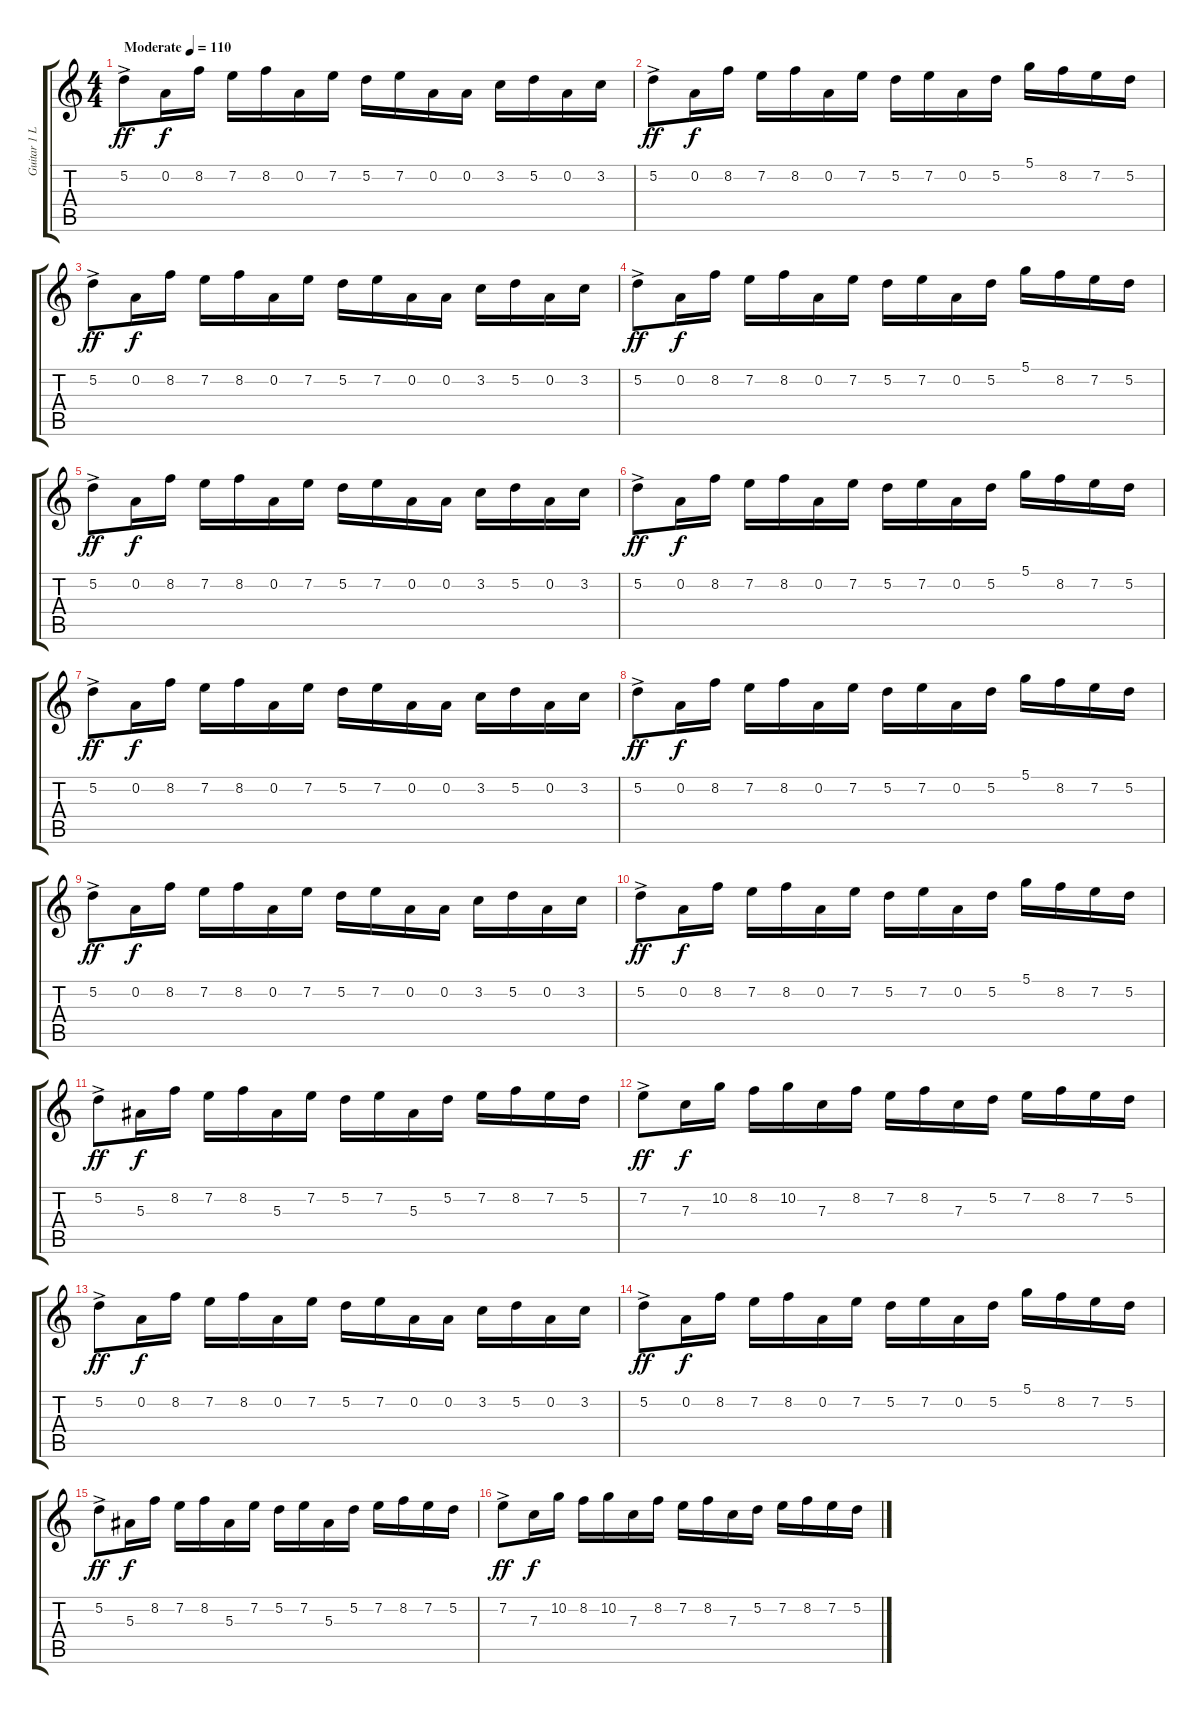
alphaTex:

\track ("Guitar 1 Lead - Tonal" "Guitar 1 L") {instrument distortionguitar}
\staff {score tabs}
\tuning (D4 A3 F3 C3 G2 D2) {hide}
\ts (4 4)
\tempo (110 "Moderate")
\clef g2
\ks c
5.2{ac}.8{dy ff instrument distortionguitar} 0.2.16{dy f} 8.2.16 7.2.16 8.2.16 0.2.16 7.2.16 5.2.16 7.2.16 0.2.16 0.2.16 3.2.16 5.2.16 0.2.16 3.2.16 |
5.2{ac}.8{dy ff} 0.2.16{dy f} 8.2.16 7.2.16 8.2.16 0.2.16 7.2.16 5.2.16 7.2.16 0.2.16 5.2.16 5.1.16 8.2.16 7.2.16 5.2.16 |
5.2{ac}.8{dy ff} 0.2.16{dy f} 8.2.16 7.2.16 8.2.16 0.2.16 7.2.16 5.2.16 7.2.16 0.2.16 0.2.16 3.2.16 5.2.16 0.2.16 3.2.16 |
5.2{ac}.8{dy ff} 0.2.16{dy f} 8.2.16 7.2.16 8.2.16 0.2.16 7.2.16 5.2.16 7.2.16 0.2.16 5.2.16 5.1.16 8.2.16 7.2.16 5.2.16 |
5.2{ac}.8{dy ff} 0.2.16{dy f} 8.2.16 7.2.16 8.2.16 0.2.16 7.2.16 5.2.16 7.2.16 0.2.16 0.2.16 3.2.16 5.2.16 0.2.16 3.2.16 |
5.2{ac}.8{dy ff} 0.2.16{dy f} 8.2.16 7.2.16 8.2.16 0.2.16 7.2.16 5.2.16 7.2.16 0.2.16 5.2.16 5.1.16 8.2.16 7.2.16 5.2.16 |
5.2{ac}.8{dy ff} 0.2.16{dy f} 8.2.16 7.2.16 8.2.16 0.2.16 7.2.16 5.2.16 7.2.16 0.2.16 0.2.16 3.2.16 5.2.16 0.2.16 3.2.16 |
5.2{ac}.8{dy ff} 0.2.16{dy f} 8.2.16 7.2.16 8.2.16 0.2.16 7.2.16 5.2.16 7.2.16 0.2.16 5.2.16 5.1.16 8.2.16 7.2.16 5.2.16 |
5.2{ac}.8{dy ff} 0.2.16{dy f} 8.2.16 7.2.16 8.2.16 0.2.16 7.2.16 5.2.16 7.2.16 0.2.16 0.2.16 3.2.16 5.2.16 0.2.16 3.2.16 |
5.2{ac}.8{dy ff} 0.2.16{dy f} 8.2.16 7.2.16 8.2.16 0.2.16 7.2.16 5.2.16 7.2.16 0.2.16 5.2.16 5.1.16 8.2.16 7.2.16 5.2.16 |
5.2{ac}.8{dy ff} 5.3.16{dy f} 8.2.16 7.2.16 8.2.16 5.3.16 7.2.16 5.2.16 7.2.16 5.3.16 5.2.16 7.2.16 8.2.16 7.2.16 5.2.16 |
7.2{ac}.8{dy ff} 7.3.16{dy f} 10.2.16 8.2.16 10.2.16 7.3.16 8.2.16 7.2.16 8.2.16 7.3.16 5.2.16 7.2.16 8.2.16 7.2.16 5.2.16 |
5.2{ac}.8{dy ff} 0.2.16{dy f} 8.2.16 7.2.16 8.2.16 0.2.16 7.2.16 5.2.16 7.2.16 0.2.16 0.2.16 3.2.16 5.2.16 0.2.16 3.2.16 |
5.2{ac}.8{dy ff} 0.2.16{dy f} 8.2.16 7.2.16 8.2.16 0.2.16 7.2.16 5.2.16 7.2.16 0.2.16 5.2.16 5.1.16 8.2.16 7.2.16 5.2.16 |
5.2{ac}.8{dy ff} 5.3.16{dy f} 8.2.16 7.2.16 8.2.16 5.3.16 7.2.16 5.2.16 7.2.16 5.3.16 5.2.16 7.2.16 8.2.16 7.2.16 5.2.16 |
7.2{ac}.8{dy ff} 7.3.16{dy f} 10.2.16 8.2.16 10.2.16 7.3.16 8.2.16 7.2.16 8.2.16 7.3.16 5.2.16 7.2.16 8.2.16 7.2.16 5.2.16
